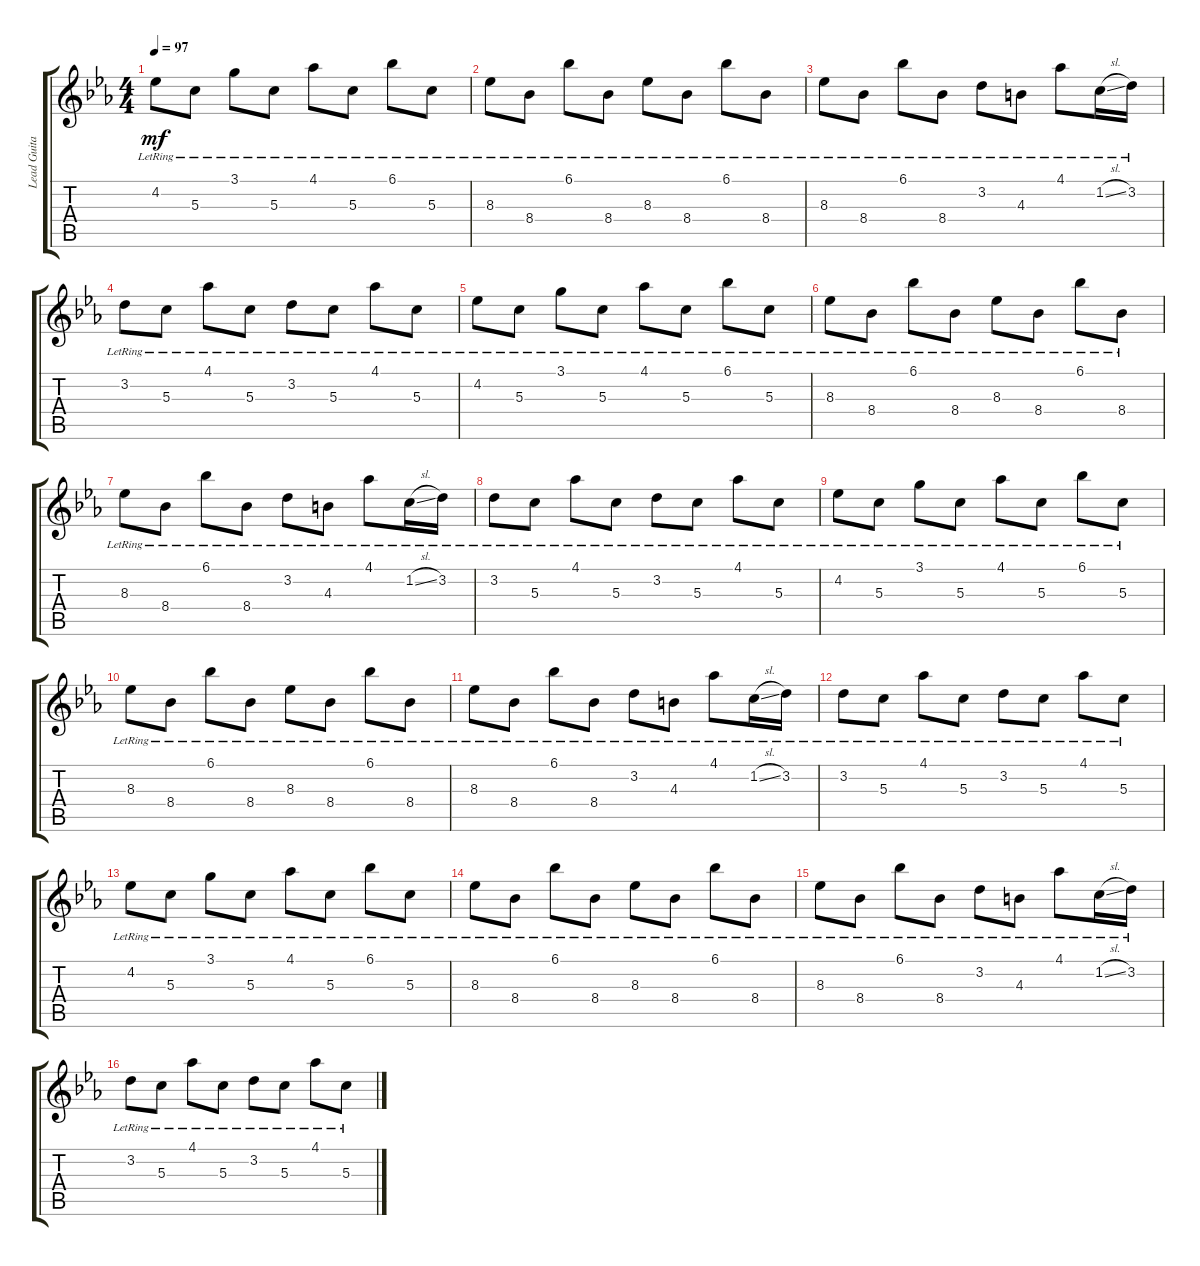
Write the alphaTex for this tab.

\track ("Lead Guitar" "Lead Guita") {instrument acousticguitarsteel}
\staff {score tabs}
\tuning (E4 B3 G3 D3 A2 E2) {hide}
\ts (4 4)
\tempo 97
\clef g2
\ks eb
4.2{lr}.8{dy mf} 5.3{lr}.8 3.1{lr}.8 5.3{lr}.8 4.1{lr}.8 5.3{lr}.8 6.1{lr}.8 5.3{lr}.8 |
8.3{lr}.8 8.4{lr}.8 6.1{lr}.8 8.4{lr}.8 8.3{lr}.8 8.4{lr}.8 6.1{lr}.8 8.4{lr}.8 |
8.3{lr}.8 8.4{lr}.8 6.1{lr}.8 8.4{lr}.8 3.2{lr}.8 4.3{lr}.8 4.1{lr}.8 1.2{sl lr}.16 3.2{lr}.16 |
3.2{lr}.8 5.3{lr}.8 4.1{lr}.8 5.3{lr}.8 3.2{lr}.8 5.3{lr}.8 4.1{lr}.8 5.3{lr}.8 |
4.2{lr}.8 5.3{lr}.8 3.1{lr}.8 5.3{lr}.8 4.1{lr}.8 5.3{lr}.8 6.1{lr}.8 5.3{lr}.8 |
8.3{lr}.8 8.4{lr}.8 6.1{lr}.8 8.4{lr}.8 8.3{lr}.8 8.4{lr}.8 6.1{lr}.8 8.4{lr}.8 |
8.3{lr}.8 8.4{lr}.8 6.1{lr}.8 8.4{lr}.8 3.2{lr}.8 4.3{lr}.8 4.1{lr}.8 1.2{sl lr}.16 3.2{lr}.16 |
3.2{lr}.8 5.3{lr}.8 4.1{lr}.8 5.3{lr}.8 3.2{lr}.8 5.3{lr}.8 4.1{lr}.8 5.3{lr}.8 |
4.2{lr}.8 5.3{lr}.8 3.1{lr}.8 5.3{lr}.8 4.1{lr}.8 5.3{lr}.8 6.1{lr}.8 5.3{lr}.8 |
8.3{lr}.8 8.4{lr}.8 6.1{lr}.8 8.4{lr}.8 8.3{lr}.8 8.4{lr}.8 6.1{lr}.8 8.4{lr}.8 |
8.3{lr}.8 8.4{lr}.8 6.1{lr}.8 8.4{lr}.8 3.2{lr}.8 4.3{lr}.8 4.1{lr}.8 1.2{sl lr}.16 3.2{lr}.16 |
3.2{lr}.8 5.3{lr}.8 4.1{lr}.8 5.3{lr}.8 3.2{lr}.8 5.3{lr}.8 4.1{lr}.8 5.3{lr}.8 |
4.2{lr}.8 5.3{lr}.8 3.1{lr}.8 5.3{lr}.8 4.1{lr}.8 5.3{lr}.8 6.1{lr}.8 5.3{lr}.8 |
8.3{lr}.8 8.4{lr}.8 6.1{lr}.8 8.4{lr}.8 8.3{lr}.8 8.4{lr}.8 6.1{lr}.8 8.4{lr}.8 |
8.3{lr}.8 8.4{lr}.8 6.1{lr}.8 8.4{lr}.8 3.2{lr}.8 4.3{lr}.8 4.1{lr}.8 1.2{sl lr}.16 3.2{lr}.16 |
3.2{lr}.8 5.3{lr}.8 4.1{lr}.8 5.3{lr}.8 3.2{lr}.8 5.3{lr}.8 4.1{lr}.8 5.3{lr}.8
